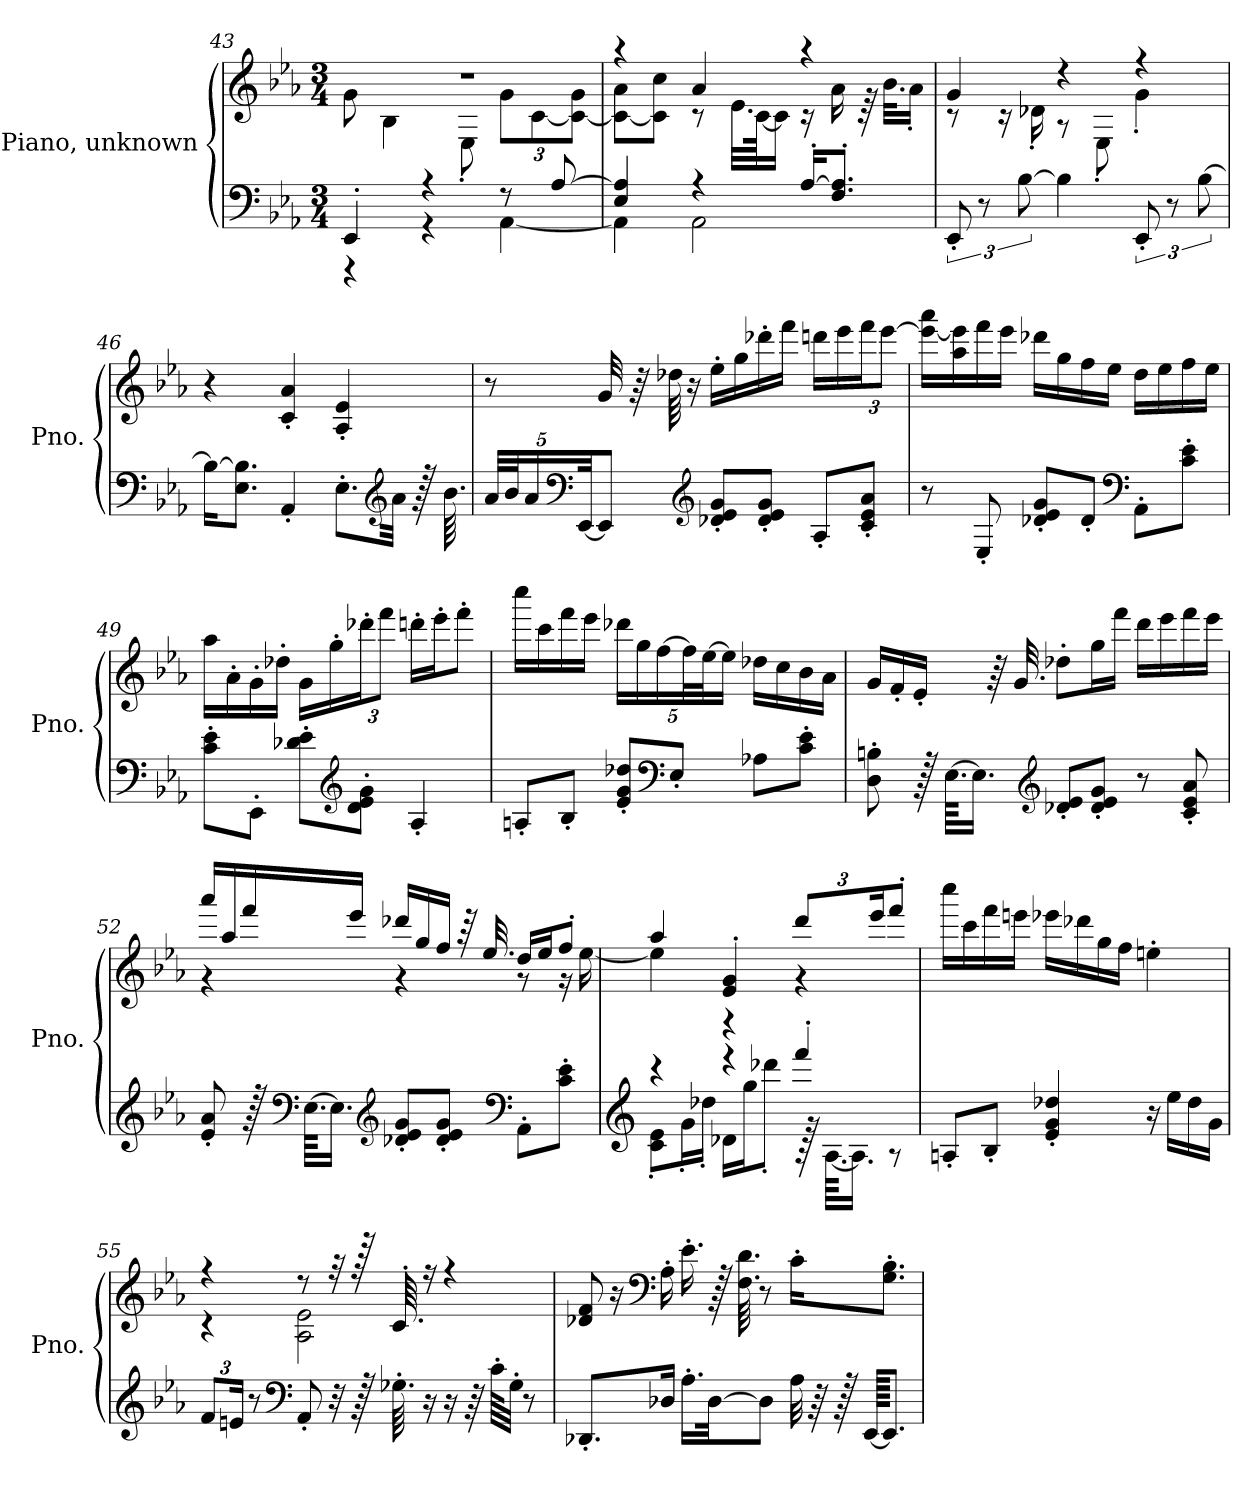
**kern	**kern
*part1	*part1
*staff2	*staff1
*I"Piano, unknown	*
*I'Pno.	*
*clefF4	*clefG2
*k[b-e-a-]	*k[b-e-a-]
*M3/4	*M3/4
=43	=43
*^	*^
4EE-'/	4r	2.r	8g\
.	.	.	4B-\
4r	4r	.	.
.	.	.	8E-'\
*	*	*	*Xbrackettup
8r	[4AA-\	.	12g\L
.	.	.	[12c\
[8A-/	.	.	.
.	.	.	12c\_ 12g\J
=44	=44	=44	=44
4E-/ 4A-/]	4AA-\]	4r	8c\_ 8a-\L
.	.	.	8c\] 8cc\J
4r	2AA-\	4a-/	8r
.	.	.	32.e-\LLL
.	.	.	[64c\JK
.	.	.	16c\JJ]
[16A-'/KL	.	4r	16r
8.F/' 8.A-/]'J	.	.	16a-\
.	.	.	64r
.	.	.	32.b-\KLL
.	.	.	16a-'\JJ
*v	*v	*	*
!!LO:LB:g=z	!!
=45	=45	=45
12EE-'/	4g/	8r
12r	.	.
.	.	16r
[12B-\	.	.
.	.	16d-X'\
4B-\]	4r	8r
.	.	8E-'\
12EE-'/	4r	4g'\
12r	.	.
[12B-\	.	.
*	*v	*v
=46	=46
16B-\KL_	4r
8.E-\ 8.B-\]J	.
4AA-'/	4c/' 4a-/'
8.E-'\L	4A-/' 4e-/'
*clefG2	*
32a-\Jkk	.
128r	.
64.b-\	.
!!LO:LB:g=z
=47	=47
*Xbrackettup	*
40a-/LLL	8r
40b-/J	.
20a-/	.
*clefF4	*
[40EE-/JK	.
8EE-/J]	32g/
.	64r
.	64dd-X\
.	16r
*clefG2	*
8d-X/' 8e-/' 8g/'L	16ee-'\LL
.	16gg\
8d-/' 8e-/' 8g/'J	16ddd-X'\
.	16fff\JJ
8A-'/L	16dddn\LL
.	16eee-\
8c/' 8e-/' 8a-/'J	24fff\J
.	[12eee-\J
=48	=48
8r	16eee-\_ 16aaa-\LL
.	16aa-\ 16eee-\]
8E-'/	16fff\
.	16eee-\JJ
8d-X/' 8e-/' 8g/'L	16ddd-X\LL
.	16gg\
8d-'/J	16ff\
.	16ee-\JJ
*clefF4	*
8AA-'\L	16dd\LL
.	16ee-\
8c\' 8e-\'J	16ff\
.	16ee-\JJ
!!LO:LB:g=z
=49	=49
8c\' 8e-\'L	16aa-\LL
.	16a-'\
8EE-'\J	16g'\
.	16dd-X'\JJ
8d-X\' 8e-\'L	16g\LL
.	16gg'\
*clefG2	*
8d-\' 8e-\' 8g\'J	24ddd-X'\J
.	12fff\J
4A-'/	16dddn'\LL
.	16eee-'\J
.	8fff'\J
=50	=50
8An'/L	16cccc\LL
.	16ccc\
8B-'/J	16fff\
.	16eee-\JJ
8e-/' 8g/' 8dd-X/'L	20ddd-X\LL
.	20gg\
.	[20ff\
*clefF4	*
8E-'/J	.
.	40ff\L]
.	[40ee-\J
.	20ee-\JJ]
8A-X\L	16dd-X\LL
.	16cc\
8c\' 8e-\'J	16b-\
.	16a-\JJ
!!LO:PB:g=z
=51	=51
8D\' 8Bn\'	16g/LL
.	16f'/
128r	16e-'/JJ
[64.E-\KKLL	.
16.E-\JJ]	.
.	64r
.	32.g/
*clefG2	*
8d-X/' 8e-/'L	8dd-X'\L
8d-/' 8e-/' 8g/'J	16gg\L
.	16fff\JJ
8r	16ddd\LL
.	16eee-\
8c/' 8e-/' 8a-/'	16fff\
.	16eee-\JJ
=52	=52
*	*^
8e-/' 8a-/'	16aaa-/LL	4r
.	16aa-/	.
128r	16fff/	.
*clefF4	*	*
[64.E-\KKLL	.	.
16.E-\JJ]	.	.
.	16eee-/JJ	.
*clefG2	*	*
8d-X/' 8e-/' 8g/'L	16ddd-X/LL	4r
.	16gg/	.
8d-/' 8e-/' 8g/'J	16ff/JJ	.
.	64r	.
.	32.ee-/	.
*clefF4	*	*
8AA-'\L	16dd/LL	8r
.	16ee-/J	.
8c\' 8e-\'J	8ff'/J	16r
.	.	[16ee-\
!!LO:LB:g=z	!!
=53	=53	=53
*clefG2	*	*
*^	*	*
4r	8c\' 8e-\'L	4aa-/	4ee-\]
.	16g'\L	.	.
.	16dd-X'\JJ	.	.
4r	16d-X\LL	4e-/' 4g/'	4r
.	16gg\J	.	.
.	8ddd-X'\J	.	.
4fff'/	128r	12ddd/L	4r
.	[64.A-\KKLL	.	.
.	16.A-\JJ]	.	.
.	.	24eee-/K	.
.	8r	8fff'/J	.
*v	*v	*	*
*	*v	*v
=54	=54
8An'/L	16cccc\LL
.	16ccc\
8B-'/J	16fff\
.	16eeen\JJ
4e-/' 4g/' 4dd-X/'	16eee-X\LL
.	16ddd-X\
.	16gg\
.	16ff\JJ
16r	4een'\
16ee-\LL	.
16dd-\	.
16g\JJ	.
!!LO:LB:g=z
=55	=55
*	*^
12f/L	4r	4r
24en/Jk	.	.
8r	.	.
*clefF4	*	*
8AA-'/	8r	2A-\ 2e-\
32r	32r	.
128r	128r	.
64.G-X'\	64.c'/	.
16r	16r	.
16r	4r	.
64r	.	.
64c'\KLLL	.	.
32G-'\JJJ	.	.
8r	.	.
*	*v	*v
=56	=56
8.DD-X'/L	8d-X/ 8f/
.	16r
*	*clefF4
16D-X/Jk	16A-'\
16.A-'\LL	16.e-'\
[32D-\JK	128r
.	64.F\ 64.d-\
8D-\J]	8r
32A-\	16c'\KL
64r	.
128r	.
[128EE-/KKKKL	.
8.EE-/J]	8.G\' 8.B-\'J
=	=
*-	*-
